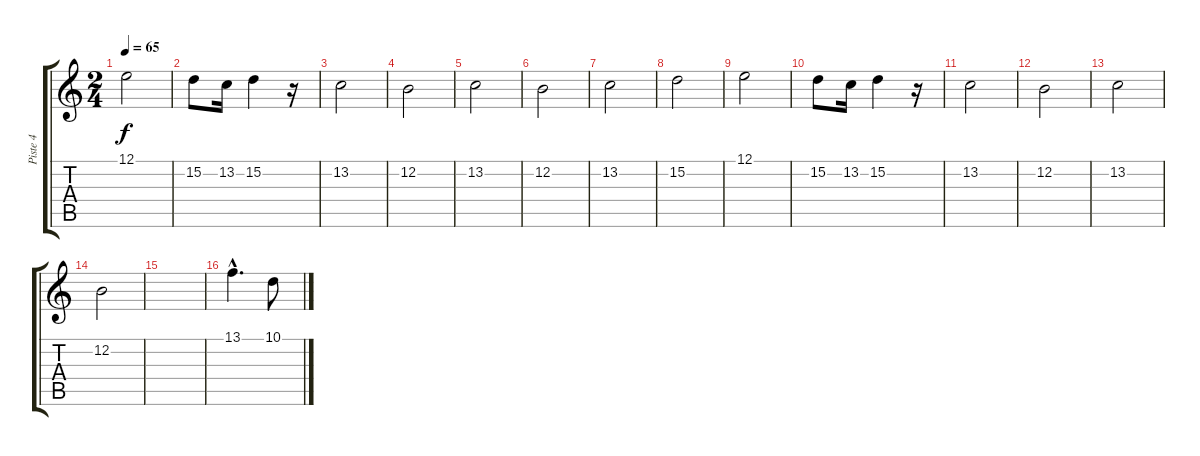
\track ("Piste 4" "Piste 4") {instrument violin}
\staff {score tabs}
\tuning (E4 B3 G3 D3 A2 E2) {hide}
\ts (2 4)
\tempo 65
\clef g2
\ks c
12.1.2{dy f} |
15.2.8 13.2.16 15.2.4 r.16 |
13.2.2 |
12.2.2 |
13.2.2 |
12.2.2 |
13.2.2 |
15.2.2 |
12.1.2 |
15.2.8 13.2.16 15.2.4 r.16 |
13.2.2 |
12.2.2 |
13.2.2 |
12.2.2 |
|
13.1{hac}.4{d} 10.1.8
